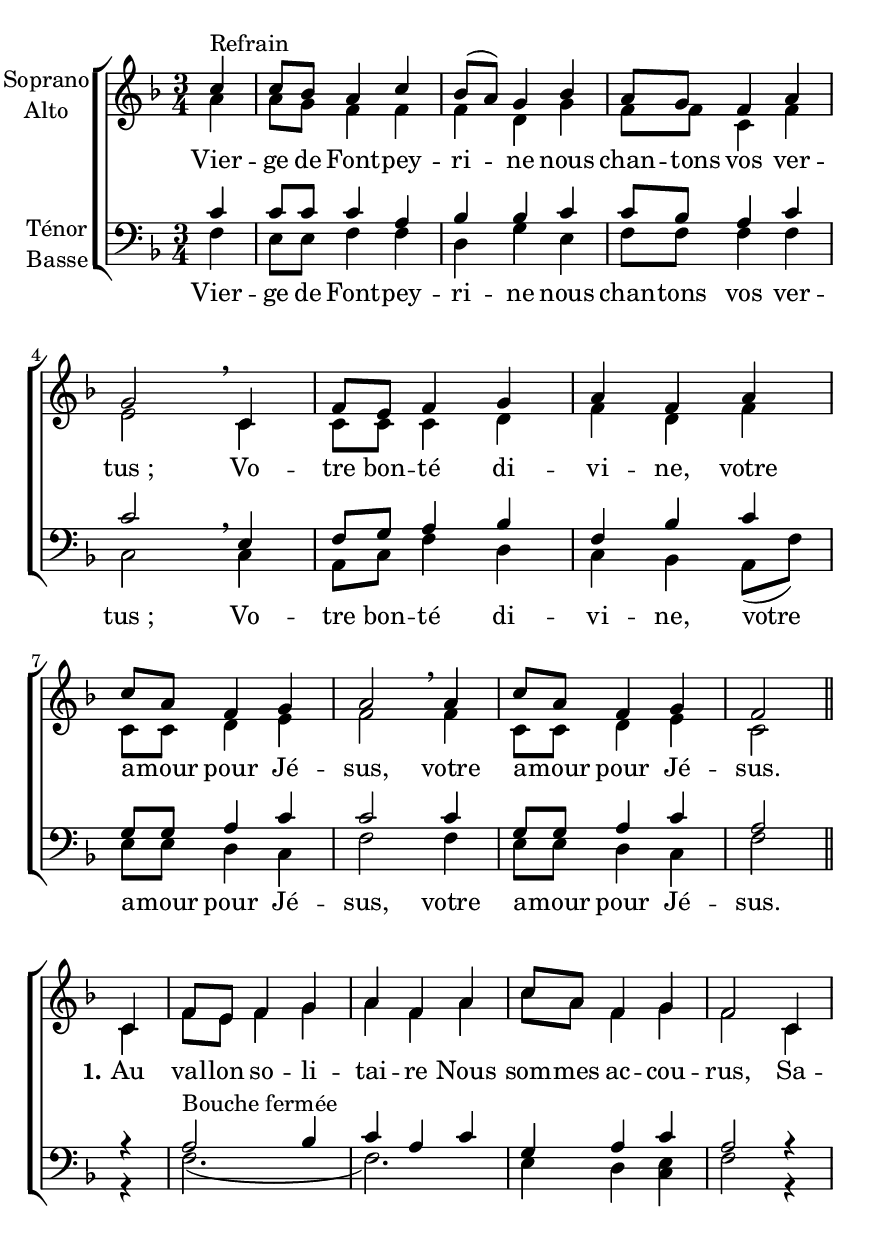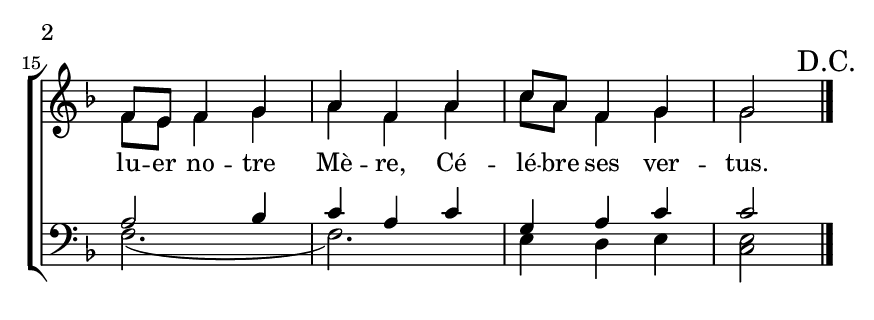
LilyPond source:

\version "2.18.2"
\language "italiano"

\header {
 % title = "Vierge de Fontpeyrine"
  %subtitle = "sur l'air de «Mère de l'Espérance»"
  %composer = "Mélodie du XIXe siècle"
  %arranger = "Harmonisation : Jean-Paul Lécot"
  % Supprimer le pied de page par défaut
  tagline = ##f
}

\paper {
   #(include-special-characters)

  #(set-paper-size "a5")
}

\layout {
  \context {
    \Voice
    \consists "Melody_engraver"
    \override Stem #'neutral-direction = #'()
  }
}

global = {
  \key fa \major
  \numericTimeSignature
  \time 3/4
}

soprano = \relative do'' {
  \global
  % En avant la musique !
  \partial4 do4 ^"Refrain" do8 sib la4 do4 sib8 [(la)] sol4 sib4 la8 sol fa4 la sol2 \breathe
  do,4 fa8 mi fa4 sol la fa la do8 la fa4 sol la2 \breathe
  la4 do8 la fa4 sol fa2 \bar "||"
do4 fa8 mi fa4 sol la fa la do8 la fa4 sol fa2
do4 fa8 mi fa4 sol la fa la do8 la fa4 sol sol2
}

alto = \relative do' {
  \global
  % En avant la musique !
  la'4 la8 sol fa4 fa  fa re sol fa8 fa do4 fa mi2
  do4 do8 do do4 re fa re fa do8 do re4 mi fa2
  fa4 do8 do re4 mi do2
  
  \break
do4 fa8 mi fa4 sol la fa la do8 la fa4 sol fa2
do4 fa8 mi fa4 sol la fa la do8 la fa4 sol sol2\bar "|."
\mark "D.C."
}

tenor = \relative do' {
  \global
  % En avant la musique !
 do4 do8 do do4 la sib sib do do8 sib la4 do do2
 mi,4 fa8 sol la4 sib fa sib do sol8 sol la4 do do2
do4 sol8 sol la4 do la2 

%couplets
r4 la2^"Bouche fermée" sib4 do la do sol la do la2
r4 la2 sib4 do la do sol la do do2
}

bass = \relative do {
  \global
  % En avant la musique !
fa4 mi8 mi fa4 fa re sol mi fa8 fa fa4 fa do2\breathe
do4 la8 do fa4 re do sib la8(fa') mi [mi] re4 do fa2
fa4 mi8 mi re4 do fa2

%couplets
r4 fa2.(fa2.) mi4 re <mi do> fa2
r4 fa2.(fa2.) mi4 re mi <mi do>2

}


sopranoVerse = \lyricmode {
  % Ajouter ici des paroles.
  
}

altoVerse = \lyricmode {
  % Ajouter ici des paroles.
Vier -- ge de Font -- pey -- ri -- ne nous chan -- tons vos ver -- "tus ;"
 Vo -- tre bon -- té di -- vi -- ne,
 votre a -- mour pour Jé -- sus,
 votre a -- mour pour Jé -- sus. 
 
 \set stanza = "1."Au val -- lon so -- li -- tai -- re
 Nous som -- mes ac -- cou -- rus,
 Sa -- lu -- er no -- tre Mè -- re,
 Cé -- lé -- bre ses ver -- tus.
}

tenorVerse = \lyricmode {
  % Ajouter ici des paroles.
  
}

bassVerse = \lyricmode {
  % Ajouter ici des paroles.
 Vier -- ge de Font -- pey -- ri -- ne nous chan -- tons vos ver -- "tus ;"
 Vo -- tre bon -- té di -- vi -- ne,
 votre a -- mour pour Jé -- sus,
 votre a -- mour pour Jé -- sus. 
}

rehearsalMidi = #
(define-music-function
 (parser location name midiInstrument lyrics) (string? string? ly:music?)
 #{
   \unfoldRepeats <<
     \new Staff = "soprano" \new Voice = "soprano" { \soprano }
     \new Staff = "alto" \new Voice = "alto" { \alto }
     \new Staff = "tenor" \new Voice = "tenor" { \tenor }
     \new Staff = "bass" \new Voice = "bass" { \bass }
     \context Staff = $name {
       \set Score.midiMinimumVolume = #0.5
       \set Score.midiMaximumVolume = #0.5
       \set Score.tempoWholesPerMinute = #(ly:make-moment 95 4)
       \set Staff.midiMinimumVolume = #0.8
       \set Staff.midiMaximumVolume = #1.0
       \set Staff.midiInstrument = $midiInstrument
     }
     \new Lyrics \with {
       alignBelowContext = $name
     } \lyricsto $name $lyrics
   >>
 #})

\score {
  \new ChoirStaff <<
    \new Staff = "sa" \with {
      midiInstrument = "choir aahs"
      instrumentName = \markup \center-column { "Soprano" "Alto" }
    } <<
      \new Voice = "soprano" { \voiceOne \soprano }
      \new Voice = "alto" { \voiceTwo \alto }
    >>
    \new Lyrics \with {
      alignAboveContext = "sa"
      \override VerticalAxisGroup #'staff-affinity = #DOWN
    } \lyricsto "soprano" \sopranoVerse
    \new Lyrics \lyricsto "alto" \altoVerse
    \new Staff = "tb" \with {
      midiInstrument = "choir aahs"
      instrumentName = \markup \center-column { "Ténor" "Basse" }
    } <<
      \clef bass
      \new Voice = "tenor" { \voiceOne \tenor }
      \new Voice = "bass" { \voiceTwo \bass }
    >>
    \new Lyrics \with {
      alignAboveContext = "tb"
      \override VerticalAxisGroup #'staff-affinity = #DOWN
    } \lyricsto "tenor" \tenorVerse
    \new Lyrics \lyricsto "bass" \bassVerse
  >>
  \layout { }
  \midi {
    \tempo 4=95
  }
}


